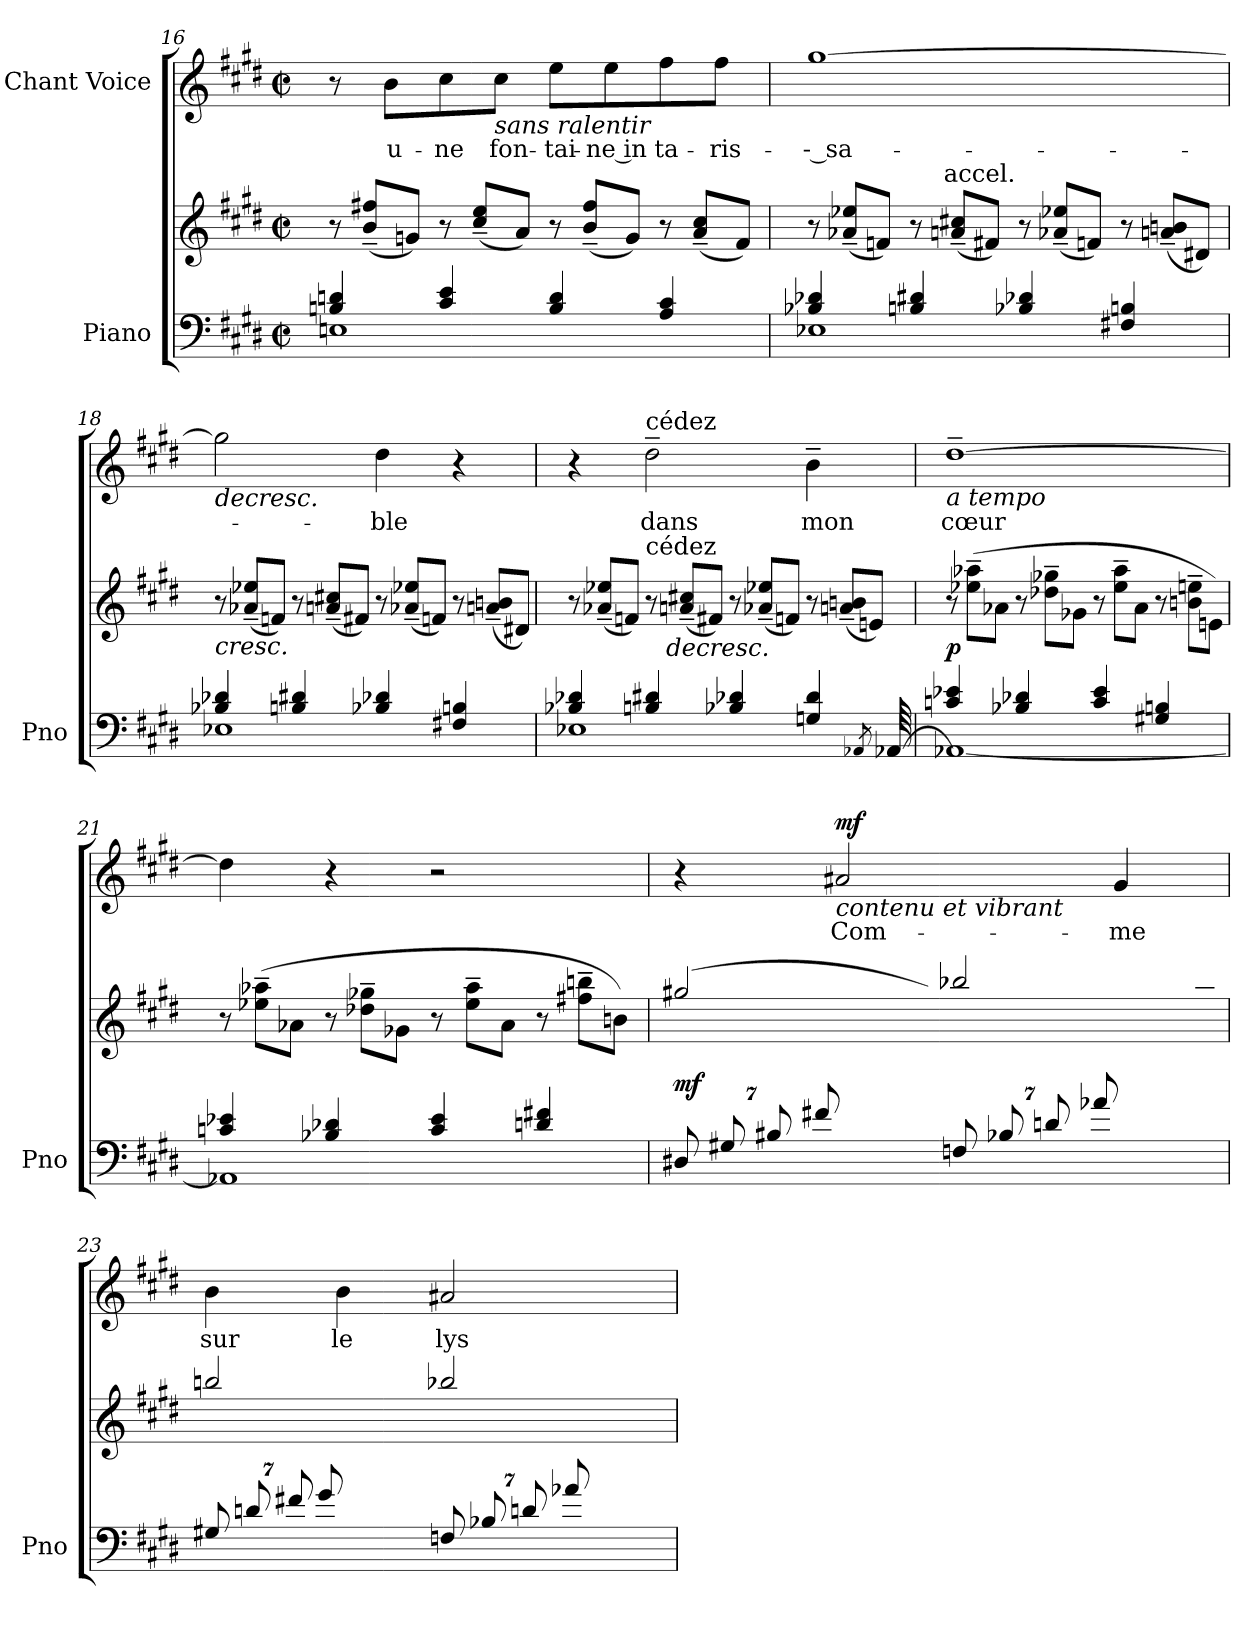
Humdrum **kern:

**kern	**kern	**dynam	**kern	**text	**dynam
*part2	*part2	*part2	*part1	*part1	*part1
*staff3	*staff2	*staff2/3	*staff1	*staff1	*staff1
*I"Piano	*	*	*I"Chant Voice	*	*
*I'Pno	*	*	*	*	*
!!LO:LB:g=z
*clefF4	*clefG2	*	*clefG2	*	*
*k[f#c#g#d#]	*k[f#c#g#d#]	*	*k[f#c#g#d#]	*	*
*M2/2	*M2/2	*	*M2/2	*	*
*met(c|)	*met(c|)	*	*met(c|)	*	*
=16	=16	=16	=16	=16	=16
*^	*	*	*	*	*
*	*	*Xtuplet	*	*	*	*
4Bn/ 4dn/	1En	12r	.	8r	.	.
.	.	(>12b/~> 12ff#X/~>L	.	.	.	.
!	!	!	!	!	!LO:LY:b	!
.	.	.	.	8b\L	u-	.
.	.	12gn/J)	.	.	.	.
!	!	!	!	!	!LO:LY:b	!
4c#/ 4e/	.	12r	.	8cc#\	-ne	.
.	.	(>12cc#/~> 12ee/~>L	.	.	.	.
!	!	!	!	!LO:TX:b:i:t=sans ralentir	!	!
!	!	!	!	!	!LO:LY:b	!
.	.	.	.	8cc#\J	fon-	.
.	.	12a/J)	.	.	.	.
!	!	!	!	!	!LO:LY:b	!
4B/ 4d/	.	12r	.	8ee\L	-tai-	.
.	.	(>12b/~> 12ff#/~>L	.	.	.	.
!	!	!	!	!	!LO:LY:b	!
.	.	.	.	8ee\	ne in	.
.	.	12g/J)	.	.	.	.
!	!	!	!	!	!LO:LY:b	!
4A/ 4c#/	.	12r	.	8ff#\	-ta-	.
.	.	(>12a/~> 12cc#/~>L	.	.	.	.
!	!	!	!	!	!LO:LY:b	!
.	.	.	.	8ff#\J	-ris-	.
.	.	12f#/J)	.	.	.	.
!!LO:PB:g=z
=17	=17	=17	=17	=17	=17	=17
!	!	!	!	!	!LO:LY:b	!
4B-X/ 4d-X/	1E-X	12r	.	[1gg#	-- sa-	.
.	.	(>12a-X/~> 12ee-X/~>L	.	.	.	.
.	.	12fn/J)	.	.	.	.
4Bn/ 4d#X/	.	12r	.	.	.	.
!	!	!LO:TX:a:t=accel.	!	!	!	!
.	.	(>12an/~> 12cc#X/~>L	.	.	.	.
.	.	12f#X/J)	.	.	.	.
4B-X/ 4d-X/	.	12r	.	.	.	.
.	.	(>12a-X/~> 12ee-X/~>L	.	.	.	.
.	.	12fn/J)	.	.	.	.
4F#X/ 4Bn/	.	12r	.	.	.	.
.	.	(>12an/~> 12bn/~>L	.	.	.	.
.	.	12d#X/J)	.	.	.	.
=18	=18	=18	=18	=18	=18	=18
!	!	!	!LO:HP:b	!	!	!LO:HP:b
4B-X/ 4d-X/	1E-X	12r	<	2gg#\]	.	>
.	.	(>12a-X/~> 12ee-X/~>L	.	.	.	.
.	.	12fn/J)	.	.	.	.
4Bn/ 4d#X/	.	12r	.	.	.	.
.	.	(>12an/~> 12cc#X/~>L	.	.	.	.
.	.	12f#X/J)	.	.	.	.
!	!	!	!	!	!LO:LY:b	!
4B-X/ 4d-X/	.	12r	.	4dd#\	-ble	.
.	.	(>12a-X/~> 12ee-X/~>L	.	.	.	.
.	.	12fn/J)	.	.	.	.
4F#X/ 4Bn/	.	12r	.	4r	.	.
.	.	(>12an/~> 12bn/~>L	.	.	.	.
.	.	12d#X/J)	.	.	.	.
!!LO:LB:g=z
=19	=19	=19	=19	=19	=19	=19
*	*^	*	*	*	*	*
4B-X/ 4d-X/	1E-X	2..ryy	12r	.	4r	.	.
.	.	.	(>12a-X/~> 12ee-X/~>L	.	.	.	.
.	.	.	12fn/J)	.	.	.	.
!	!	!	!	!	!LO:TX:a:t=cédez	!	!
!	!	!	!LO:TX:a:t=cédez	!	!	!	!
!	!	!	!	!	!	!LO:LY:b	!
4Bn/ 4d#X/	.	.	12r	.	2dd#~\	dans	.
!	!	!	!	!LO:HP:b	!	!	!
.	.	.	(>12an/~> 12cc#X/~>L	>	.	.	.
.	.	.	12f#X/J)	.	.	.	.
4B-X/ 4d-X/	.	.	12r	.	.	.	.
.	.	.	(>12a-X/~> 12ee-X/~>L	.	.	.	.
.	.	.	12fn/J)	.	.	.	.
!	!	!	!	!	!	!LO:LY:b	!
4Gn/ 4d-/	.	.	12r	.	4b~\	mon	.
.	.	.	(>12an/~> 12bn/~>L	.	.	.	.
.	.	16..ryy	.	.	.	.	.
.	.	.	12en/J)	.	.	.	.
.	.	8qAA-X/	.	.	.	.	.
.	.	[64AA-!	.	.	.	.	.
*v	*v	*v	*	*	*	*	*
.	.	[	.	.	.
!!LO:LB:g=z
=20	=20	=20	=20	=20	=20
*^	*	*	*	*	*
!	!	!	!	!LO:TX:b:i:t=a tempo	!	!
!	!	!	!LO:DY:b	!	!LO:LY:b	!
4cn/ 4e-X/	1AA-X_	12r	p	[1dd#~	cœur	.
.	.	(12ee-X\~> 12aa-X\~>L	.	.	.	.
.	.	12a-X\J	.	.	.	.
4B-X/ 4d-X/	.	12r	.	.	.	.
.	.	12dd-X\~> 12gg-X\~>L	.	.	.	.
.	.	12g-X\J	.	.	.	.
4c/ 4e-/	.	12r	.	.	.	.
.	.	12ee-\~> 12aa-\~>L	.	.	.	.
.	.	12a-\J	.	.	.	.
4G#X/ 4Bn/	.	12r	.	.	.	.
.	.	12bn\~> 12een\~>L	.	.	.	.
.	.	12en\J)	.	.	.	.
=21	=21	=21	=21	=21	=21	=21
4cn/ 4e-X/	1AA-X]	12r	.	4dd#\]	.	.
.	.	(12ee-X\~> 12aa-X\~>L	.	.	.	.
.	.	12a-X\J	.	.	.	.
4B-X/ 4d-X/	.	12r	.	4r	.	.
.	.	12dd-X\~> 12gg-X\~>L	.	.	.	.
.	.	12g-X\J	.	.	.	.
4c/ 4e-/	.	12r	.	2r	.	.
.	.	12ee-\~> 12aa-\~>L	.	.	.	.
.	.	12a-\J	.	.	.	.
4dn/ 4f#X/	.	12r	.	.	.	.
.	.	12ff#X\~> 12bbn\~>L	.	.	.	.
.	.	12bn\J)	.	.	.	.
*v	*v	*	*	*	*	*
!!LO:LB:g=z
=22	=22	=22	=22	=22	=22
*Xbrackettup	*	*	*	*	*
*	*^	*	*	*	*
!	!	!	!LO:DY:b	!	!	!
(<14D#X/LL	(2gg#X/	7%2ryy	mf	4r	.	.
14G#X/	.	.	.	.	.	.
14B#X/	.	.	.	.	.	.
14f#X/	.	.	.	.	.	.
!	!	!	!	!LO:TX:b:i:t=contenu et vibrant	!	!
!	!	!	!	!	!LO:LY:b	!LO:DY:a
.	.	.	.	2a#X/	Com-	mf
7.ryy	.	14g#\	.	.	.	.
.	.	14b#X\	.	.	.	.
.	.	14ff#\JJ)	.	.	.	.
(<14Fn/LL	2bb-X/	7%2ryy	.	.	.	.
14B-X/	.	.	.	.	.	.
14dn/	.	.	.	.	.	.
14a-X/	.	.	.	.	.	.
!	!	!	!	!	!LO:LY:b	!
.	.	.	.	4g#/	-me	.
7.ryy	.	14b-X\	.	.	.	.
.	.	14ddn\	.	.	.	.
.	.	14aa-X\JJ)	.	.	.	.
!!LO:PB:g=z
=23	=23	=23	=23	=23	=23	=23
!	!	!	!	!	!LO:LY:b	!
(<14G#X/LL	2bbn/	7%2ryy	.	4b\	sur	.
14dn/	.	.	.	.	.	.
14f#X/	.	.	.	.	.	.
14g#/	.	.	.	.	.	.
!	!	!	!	!	!LO:LY:b	!
.	.	.	.	4b\	le	]
7.ryy	.	14b\	.	.	.	.
.	.	14ddn\	.	.	.	.
.	.	14ff#X\JJ)	.	.	.	.
!	!	!	!	!	!LO:LY:b	!
(<14Fn/LL	2bb-X/)	7%2ryy	]	2a#X/	lys	.
14B-X/	.	.	.	.	.	.
14dn/	.	.	.	.	.	.
14a-X/	.	.	.	.	.	.
7.ryy	.	14b-X\	.	.	.	.
.	.	14ddn\	.	.	.	.
.	.	14ffn\JJ)	.	.	.	.
*	*v	*v	*	*	*	*
=	=	=	=	=	=
*-	*-	*-	*-	*-	*-
